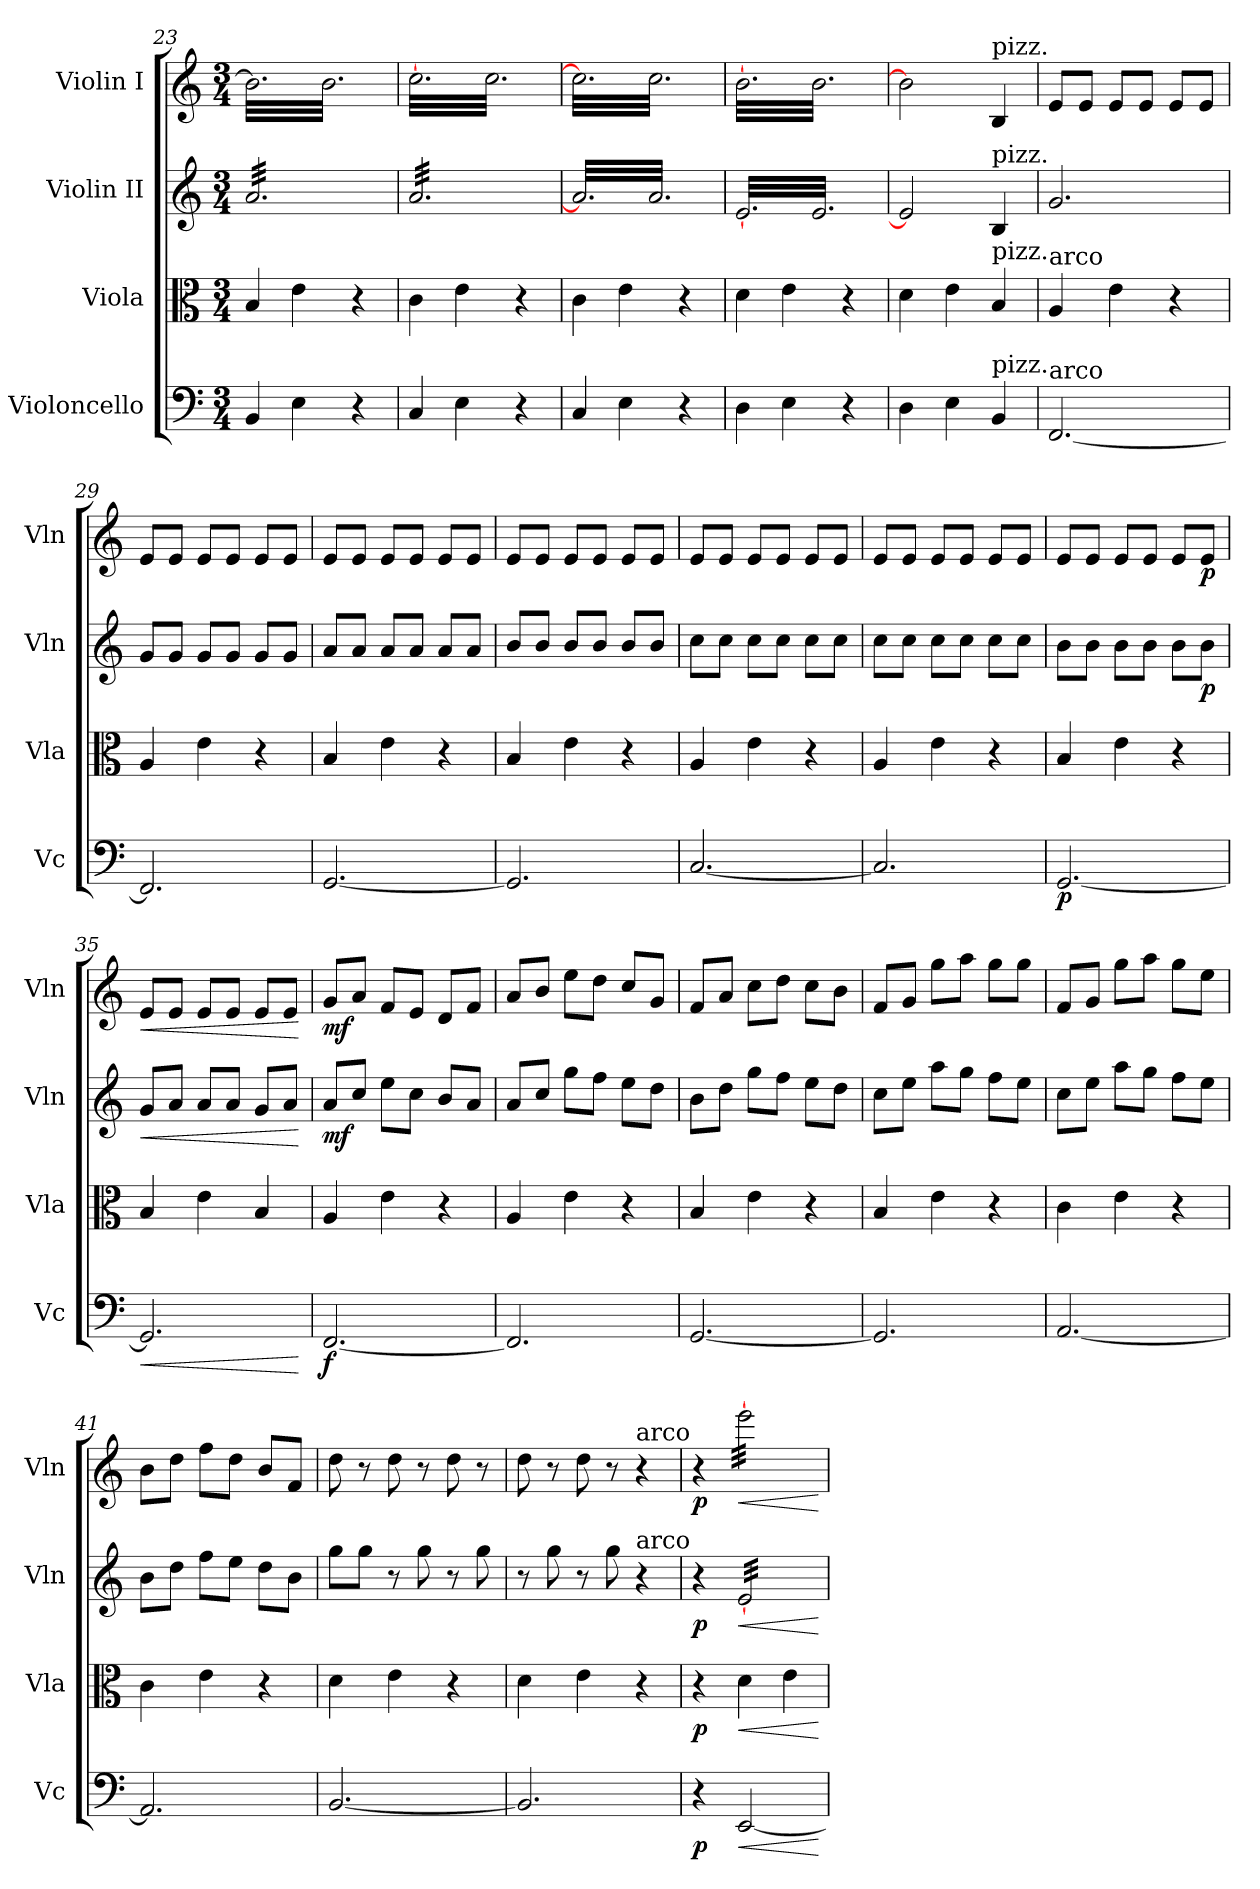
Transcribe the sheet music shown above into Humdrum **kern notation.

**kern	**dynam	**kern	**dynam	**kern	**dynam	**kern	**dynam
*part4	*part4	*part3	*part3	*part2	*part2	*part1	*part1
*staff4	*staff4	*staff3	*staff3	*staff2	*staff2	*staff1	*staff1
*I"Violoncello	*	*I"Viola	*	*I"Violin II	*	*I"Violin I	*
*I'Vc	*	*I'Vla	*	*I'Vln	*	*I'Vln	*
!!LO:LB:g=z
*clefF4	*	*clefC3	*	*clefG2	*	*clefG2	*
*k[]	*	*k[]	*	*k[]	*	*k[]	*
*M3/4	*	*M3/4	*	*M3/4	*	*M3/4	*
=23	=23	=23	=23	=23	=23	=23	=23
*	*	*	*	*tremolo	*	*	*
*	*	*	*	*	*	*tremolo	*
4BB/	.	4B/	.	32a/LLL	.	32b\]LLL	.
.	.	.	.	32a/	.	32b\	.
.	.	.	.	32a/	.	32b\	.
.	.	.	.	32a/	.	32b\	.
.	.	.	.	32a/	.	32b\	.
.	.	.	.	32a/	.	32b\	.
.	.	.	.	32a/	.	32b\	.
.	.	.	.	32a/	.	32b\	.
4E\	.	4e\	.	32a/	.	32b\	.
.	.	.	.	32a/	.	32b\	.
.	.	.	.	32a/	.	32b\	.
.	.	.	.	32a/	.	32b\	.
.	.	.	.	32a/	.	32b\	.
.	.	.	.	32a/	.	32b\	.
.	.	.	.	32a/	.	32b\	.
.	.	.	.	32a/	.	32b\	.
4r	.	4r	.	32a/	.	32b\	.
.	.	.	.	32a/	.	32b\	.
.	.	.	.	32a/	.	32b\	.
.	.	.	.	32a/	.	32b\	.
.	.	.	.	32a/	.	32b\	.
.	.	.	.	32a/	.	32b\	.
.	.	.	.	32a/	.	32b\	.
.	.	.	.	32a/JJJ	.	32b\JJJ	.
=24	=24	=24	=24	=24	=24	=24	=24
4C/	.	4c\	.	32a/LLL	.	[32cc\LLL	.
.	.	.	.	32a/	.	32cc\	.
.	.	.	.	32a/	.	32cc\	.
.	.	.	.	32a/	.	32cc\	.
.	.	.	.	32a/	.	32cc\	.
.	.	.	.	32a/	.	32cc\	.
.	.	.	.	32a/	.	32cc\	.
.	.	.	.	32a/	.	32cc\	.
4E\	.	4e\	.	32a/	.	32cc\	.
.	.	.	.	32a/	.	32cc\	.
.	.	.	.	32a/	.	32cc\	.
.	.	.	.	32a/	.	32cc\	.
.	.	.	.	32a/	.	32cc\	.
.	.	.	.	32a/	.	32cc\	.
.	.	.	.	32a/	.	32cc\	.
.	.	.	.	32a/	.	32cc\	.
4r	.	4r	.	32a/	.	32cc\	.
.	.	.	.	32a/	.	32cc\	.
.	.	.	.	32a/	.	32cc\	.
.	.	.	.	32a/	.	32cc\	.
.	.	.	.	32a/	.	32cc\	.
.	.	.	.	32a/	.	32cc\	.
.	.	.	.	32a/	.	32cc\	.
.	.	.	.	32a/JJJ	.	32cc\JJJ	.
=25	=25	=25	=25	=25	=25	=25	=25
4C/	.	4c\	.	32a/]LLL	.	32cc\]LLL	.
.	.	.	.	32a/	.	32cc\	.
.	.	.	.	32a/	.	32cc\	.
.	.	.	.	32a/	.	32cc\	.
.	.	.	.	32a/	.	32cc\	.
.	.	.	.	32a/	.	32cc\	.
.	.	.	.	32a/	.	32cc\	.
.	.	.	.	32a/	.	32cc\	.
4E\	.	4e\	.	32a/	.	32cc\	.
.	.	.	.	32a/	.	32cc\	.
.	.	.	.	32a/	.	32cc\	.
.	.	.	.	32a/	.	32cc\	.
.	.	.	.	32a/	.	32cc\	.
.	.	.	.	32a/	.	32cc\	.
.	.	.	.	32a/	.	32cc\	.
.	.	.	.	32a/	.	32cc\	.
4r	.	4r	.	32a/	.	32cc\	.
.	.	.	.	32a/	.	32cc\	.
.	.	.	.	32a/	.	32cc\	.
.	.	.	.	32a/	.	32cc\	.
.	.	.	.	32a/	.	32cc\	.
.	.	.	.	32a/	.	32cc\	.
.	.	.	.	32a/	.	32cc\	.
.	.	.	.	32a/JJJ	.	32cc\JJJ	.
=26	=26	=26	=26	=26	=26	=26	=26
4D\	.	4d\	.	[32e/LLL	.	[32b\LLL	.
.	.	.	.	32e/	.	32b\	.
.	.	.	.	32e/	.	32b\	.
.	.	.	.	32e/	.	32b\	.
.	.	.	.	32e/	.	32b\	.
.	.	.	.	32e/	.	32b\	.
.	.	.	.	32e/	.	32b\	.
.	.	.	.	32e/	.	32b\	.
4E\	.	4e\	.	32e/	.	32b\	.
.	.	.	.	32e/	.	32b\	.
.	.	.	.	32e/	.	32b\	.
.	.	.	.	32e/	.	32b\	.
.	.	.	.	32e/	.	32b\	.
.	.	.	.	32e/	.	32b\	.
.	.	.	.	32e/	.	32b\	.
.	.	.	.	32e/	.	32b\	.
4r	.	4r	.	32e/	.	32b\	.
.	.	.	.	32e/	.	32b\	.
.	.	.	.	32e/	.	32b\	.
.	.	.	.	32e/	.	32b\	.
.	.	.	.	32e/	.	32b\	.
.	.	.	.	32e/	.	32b\	.
.	.	.	.	32e/	.	32b\	.
.	.	.	.	32e/JJJ	.	32b\JJJ	.
*	*	*	*	*	*	*Xtremolo	*
*	*	*	*	*Xtremolo	*	*	*
=27	=27	=27	=27	=27	=27	=27	=27
4D\	.	4d\	.	2e/]	.	2b\]	.
4E\	.	4e\	.	.	.	.	.
!	!	!	!	!	!	!LO:TX:a:t=pizz.	!
!	!	!	!	!LO:TX:a:t=pizz.	!	!	!
!	!	!LO:TX:a:t=pizz.	!	!	!	!	!
!LO:TX:a:t=pizz.	!	!	!	!	!	!	!
4BB/	.	4B/	.	4B/	.	4B/	.
=28	=28	=28	=28	=28	=28	=28	=28
!	!	!LO:TX:a:t=arco	!	!	!	!	!
!LO:TX:a:t=arco	!	!	!	!	!	!	!
[2.FF/	.	4A/	.	2.g/	.	8e/L	.
.	.	.	.	.	.	8e/J	.
.	.	4e\	.	.	.	8e/L	.
.	.	.	.	.	.	8e/J	.
.	.	4r	.	.	.	8e/L	.
.	.	.	.	.	.	8e/J	.
=29	=29	=29	=29	=29	=29	=29	=29
2.FF/]	.	4A/	.	8g/L	.	8e/L	.
.	.	.	.	8g/J	.	8e/J	.
.	.	4e\	.	8g/L	.	8e/L	.
.	.	.	.	8g/J	.	8e/J	.
.	.	4r	.	8g/L	.	8e/L	.
.	.	.	.	8g/J	.	8e/J	.
=30	=30	=30	=30	=30	=30	=30	=30
[2.GG/	.	4B/	.	8a/L	.	8e/L	.
.	.	.	.	8a/J	.	8e/J	.
.	.	4e\	.	8a/L	.	8e/L	.
.	.	.	.	8a/J	.	8e/J	.
.	.	4r	.	8a/L	.	8e/L	.
.	.	.	.	8a/J	.	8e/J	.
!!LO:PB:g=z
=31	=31	=31	=31	=31	=31	=31	=31
2.GG/]	.	4B/	.	8b/L	.	8e/L	.
.	.	.	.	8b/J	.	8e/J	.
.	.	4e\	.	8b/L	.	8e/L	.
.	.	.	.	8b/J	.	8e/J	.
.	.	4r	.	8b/L	.	8e/L	.
.	.	.	.	8b/J	.	8e/J	.
=32	=32	=32	=32	=32	=32	=32	=32
[2.C/	.	4A/	.	8cc\L	.	8e/L	.
.	.	.	.	8cc\J	.	8e/J	.
.	.	4e\	.	8cc\L	.	8e/L	.
.	.	.	.	8cc\J	.	8e/J	.
.	.	4r	.	8cc\L	.	8e/L	.
.	.	.	.	8cc\J	.	8e/J	.
=33	=33	=33	=33	=33	=33	=33	=33
2.C/]	.	4A/	.	8cc\L	.	8e/L	.
.	.	.	.	8cc\J	.	8e/J	.
.	.	4e\	.	8cc\L	.	8e/L	.
.	.	.	.	8cc\J	.	8e/J	.
.	.	4r	.	8cc\L	.	8e/L	.
.	.	.	.	8cc\J	.	8e/J	.
=34	=34	=34	=34	=34	=34	=34	=34
!	!LO:DY:b	!	!	!	!	!	!
[2.GG/	p	4B/	.	8b\L	.	8e/L	.
.	.	.	.	8b\J	.	8e/J	.
.	.	4e\	.	8b\L	.	8e/L	.
.	.	.	.	8b\J	.	8e/J	.
.	.	4r	.	8b\L	.	8e/L	.
!	!	!	!	!	!LO:DY:b	!	!LO:DY:b
.	.	.	.	8b\J	p	8e/J	p
=35	=35	=35	=35	=35	=35	=35	=35
!	!LO:HP:b	!	!	!	!LO:HP:b	!	!LO:HP:b
2.GG/]	<	4B/	.	8g/L	<	8e/L	<
.	.	.	.	8a/J	.	8e/J	.
.	.	4e\	.	8a/L	.	8e/L	.
.	.	.	.	8a/J	.	8e/J	.
.	.	4B/	.	8g/L	.	8e/L	.
.	.	.	.	8a/J	.	8e/J	.
.	[	.	.	.	[	.	[
=36	=36	=36	=36	=36	=36	=36	=36
!	!LO:DY:b	!	!	!	!LO:DY:b	!	!LO:DY:b
[2.FF/	f	4A/	.	8a/L	mf	8g/L	mf
.	.	.	.	8cc/J	.	8a/J	.
.	.	4e\	.	8ee\L	.	8f/L	.
.	.	.	.	8cc\J	.	8e/J	.
.	.	4r	.	8b/L	.	8d/L	.
.	.	.	.	8a/J	.	8f/J	.
!!LO:LB:g=z
=37	=37	=37	=37	=37	=37	=37	=37
2.FF/]	.	4A/	.	8a/L	.	8a/L	.
.	.	.	.	8cc/J	.	8b/J	.
.	.	4e\	.	8gg\L	.	8ee\L	.
.	.	.	.	8ff\J	.	8dd\J	.
.	.	4r	.	8ee\L	.	8cc/L	.
.	.	.	.	8dd\J	.	8g/J	.
=38	=38	=38	=38	=38	=38	=38	=38
[2.GG/	.	4B/	.	8b\L	.	8f/L	.
.	.	.	.	8dd\J	.	8a/J	.
.	.	4e\	.	8gg\L	.	8cc\L	.
.	.	.	.	8ff\J	.	8dd\J	.
.	.	4r	.	8ee\L	.	8cc\L	.
.	.	.	.	8dd\J	.	8b\J	.
=39	=39	=39	=39	=39	=39	=39	=39
2.GG/]	.	4B/	.	8cc\L	.	8f/L	.
.	.	.	.	8ee\J	.	8g/J	.
.	.	4e\	.	8aa\L	.	8gg\L	.
.	.	.	.	8gg\J	.	8aa\J	.
.	.	4r	.	8ff\L	.	8gg\L	.
.	.	.	.	8ee\J	.	8gg\J	.
=40	=40	=40	=40	=40	=40	=40	=40
[2.AA/	.	4c\	.	8cc\L	.	8f/L	.
.	.	.	.	8ee\J	.	8g/J	.
.	.	4e\	.	8aa\L	.	8gg\L	.
.	.	.	.	8gg\J	.	8aa\J	.
.	.	4r	.	8ff\L	.	8gg\L	.
.	.	.	.	8ee\J	.	8ee\J	.
=41	=41	=41	=41	=41	=41	=41	=41
2.AA/]	.	4c\	.	8b\L	.	8b\L	.
.	.	.	.	8dd\J	.	8dd\J	.
.	.	4e\	.	8ff\L	.	8ff\L	.
.	.	.	.	8ee\J	.	8dd\J	.
.	.	4r	.	8dd\L	.	8b/L	.
.	.	.	.	8b\J	.	8f/J	.
=42	=42	=42	=42	=42	=42	=42	=42
[2.BB/	.	4d\	.	8gg\L	.	8dd\	.
.	.	.	.	8gg\J	.	8r	.
.	.	4e\	.	8r	.	8dd\	.
.	.	.	.	8gg\	.	8r	.
.	.	4r	.	8r	.	8dd\	.
.	.	.	.	8gg\	.	8r	.
=43	=43	=43	=43	=43	=43	=43	=43
2.BB/]	.	4d\	.	8r	.	8dd\	.
.	.	.	.	8gg\	.	8r	.
.	.	4e\	.	8r	.	8dd\	.
.	.	.	.	8gg\	.	8r	.
!	!	!	!	!	!	!LO:TX:a:t=arco	!
!	!	!	!	!LO:TX:a:t=arco	!	!	!
.	.	4r	.	4r	.	4r	.
!!LO:LB:g=z
=44	=44	=44	=44	=44	=44	=44	=44
!	!LO:DY:b	!	!LO:DY:b	!	!LO:DY:b	!	!LO:DY:b
4r	p	4r	p	4r	p	4r	p
!	!LO:HP:b	!	!LO:HP:b	!	!LO:HP:b	!	!LO:HP:b
*	*	*	*	*tremolo	*	*	*
*	*	*	*	*	*	*tremolo	*
[2EE/	<	4d\	<	[32e/LLL	<	[32eee\LLL	<
.	.	.	.	32e/	.	32eee\	.
.	.	.	.	32e/	.	32eee\	.
.	.	.	.	32e/	.	32eee\	.
.	.	.	.	32e/	.	32eee\	.
.	.	.	.	32e/	.	32eee\	.
.	.	.	.	32e/	.	32eee\	.
.	.	.	.	32e/	.	32eee\	.
.	.	4e\	.	32e/	.	32eee\	.
.	.	.	.	32e/	.	32eee\	.
.	.	.	.	32e/	.	32eee\	.
.	.	.	.	32e/	.	32eee\	.
.	.	.	.	32e/	.	32eee\	.
.	.	.	.	32e/	.	32eee\	.
.	.	.	.	32e/	.	32eee\	.
.	.	.	.	32e/JJJ	.	32eee\JJJ	.
*	*	*	*	*	*	*Xtremolo	*
*	*	*	*	*Xtremolo	*	*	*
.	[	.	[	.	[	.	[
=	=	=	=	=	=	=	=
*-	*-	*-	*-	*-	*-	*-	*-
